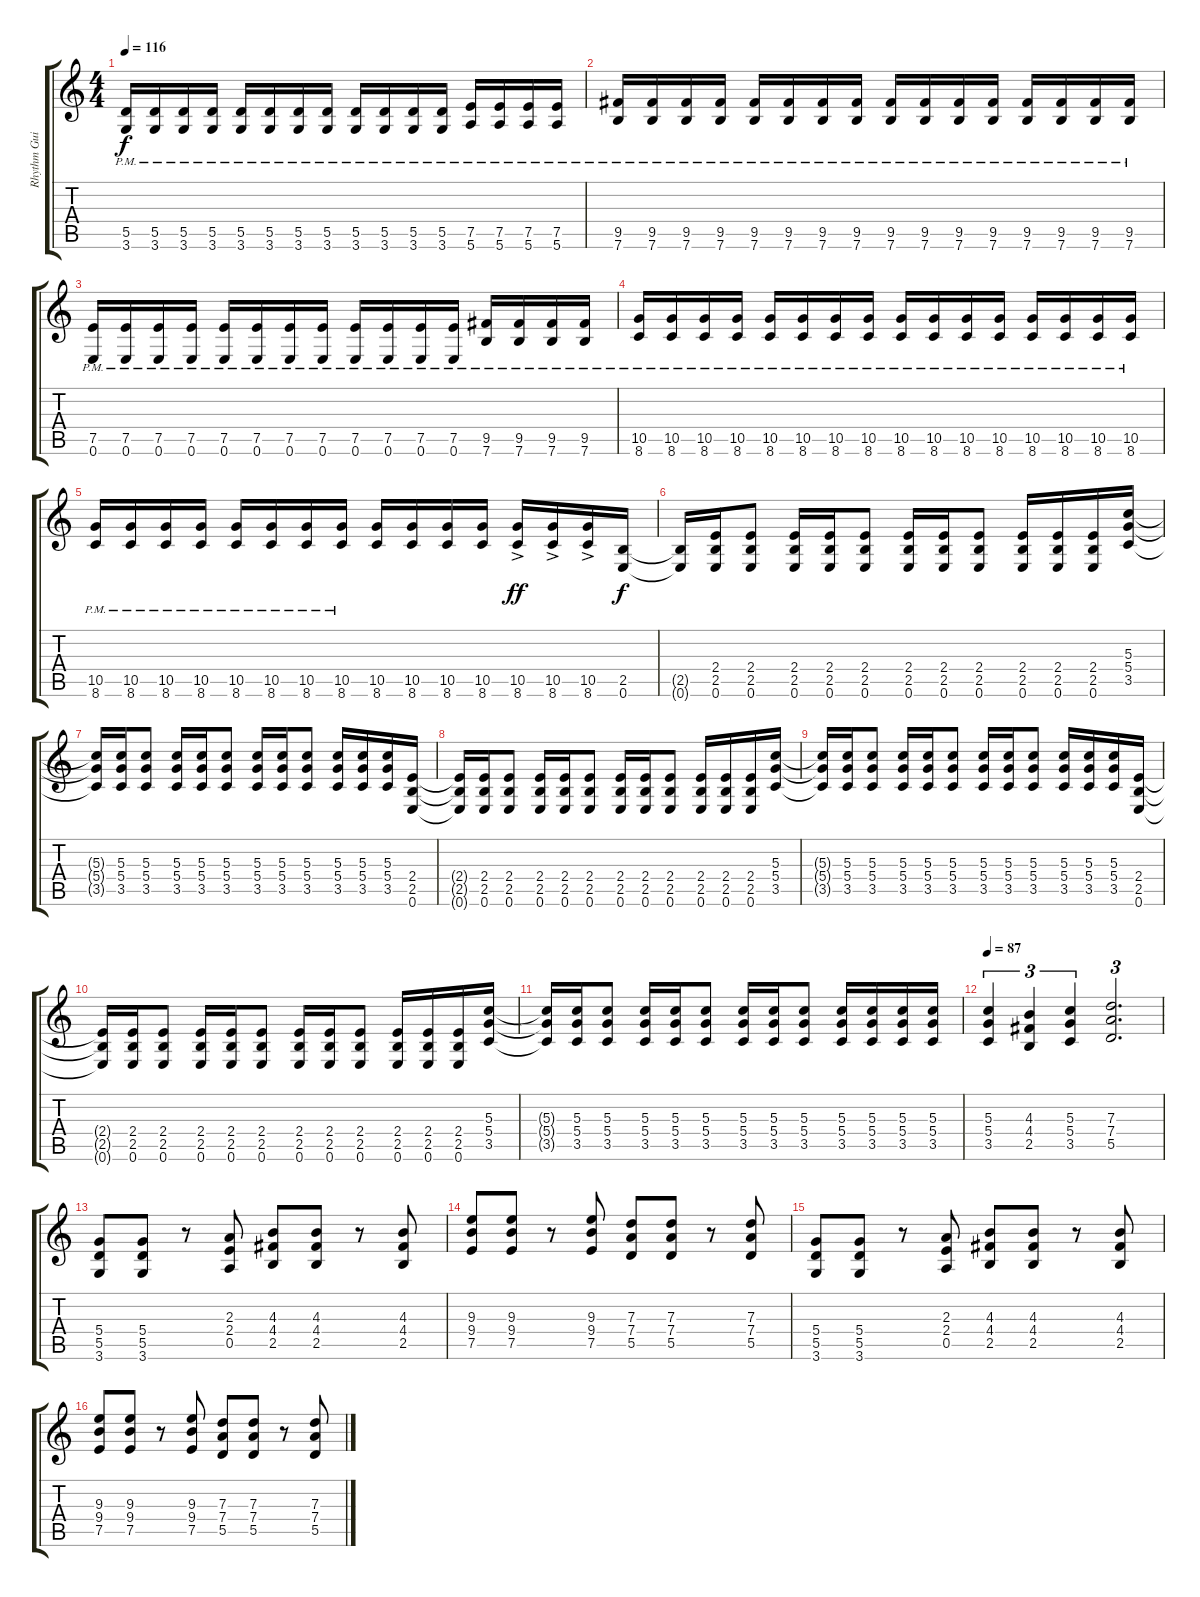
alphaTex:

\track ("Rhythm Guitar" "Rhythm Gui") {instrument distortionguitar}
\staff {score tabs}
\tuning (E4 B3 G3 D3 A2 E2) {hide}
\ts (4 4)
\tempo 116
\clef g2
\ks c
(5.5{pm} 3.6{pm}).16{dy f} (5.5{pm} 3.6{pm}).16 (5.5{pm} 3.6{pm}).16 (5.5{pm} 3.6{pm}).16 (5.5{pm} 3.6{pm}).16 (5.5{pm} 3.6{pm}).16 (5.5{pm} 3.6{pm}).16 (5.5{pm} 3.6{pm}).16 (5.5{pm} 3.6{pm}).16 (5.5{pm} 3.6{pm}).16 (5.5{pm} 3.6{pm}).16 (5.5{pm} 3.6{pm}).16 (7.5{pm} 5.6{pm}).16 (7.5{pm} 5.6{pm}).16 (7.5{pm} 5.6{pm}).16 (7.5{pm} 5.6{pm}).16 |
(9.5{pm} 7.6{pm}).16 (9.5{pm} 7.6{pm}).16 (9.5{pm} 7.6{pm}).16 (9.5{pm} 7.6{pm}).16 (9.5{pm} 7.6{pm}).16 (9.5{pm} 7.6{pm}).16 (9.5{pm} 7.6{pm}).16 (9.5{pm} 7.6{pm}).16 (9.5{pm} 7.6{pm}).16 (9.5{pm} 7.6{pm}).16 (9.5{pm} 7.6{pm}).16 (9.5{pm} 7.6{pm}).16 (9.5{pm} 7.6{pm}).16 (9.5{pm} 7.6{pm}).16 (9.5{pm} 7.6{pm}).16 (9.5{pm} 7.6{pm}).16 |
(7.5{pm} 0.6{pm}).16 (7.5{pm} 0.6{pm}).16 (7.5{pm} 0.6{pm}).16 (7.5{pm} 0.6{pm}).16 (7.5{pm} 0.6{pm}).16 (7.5{pm} 0.6{pm}).16 (7.5{pm} 0.6{pm}).16 (7.5{pm} 0.6{pm}).16 (7.5{pm} 0.6{pm}).16 (7.5{pm} 0.6{pm}).16 (7.5{pm} 0.6{pm}).16 (7.5{pm} 0.6{pm}).16 (9.5{pm} 7.6{pm}).16 (9.5{pm} 7.6{pm}).16 (9.5{pm} 7.6{pm}).16 (9.5{pm} 7.6{pm}).16 |
(10.5{pm} 8.6{pm}).16 (10.5{pm} 8.6{pm}).16 (10.5{pm} 8.6{pm}).16 (10.5{pm} 8.6{pm}).16 (10.5{pm} 8.6{pm}).16 (10.5{pm} 8.6{pm}).16 (10.5{pm} 8.6{pm}).16 (10.5{pm} 8.6{pm}).16 (10.5{pm} 8.6{pm}).16 (10.5{pm} 8.6{pm}).16 (10.5{pm} 8.6{pm}).16 (10.5{pm} 8.6{pm}).16 (10.5{pm} 8.6{pm}).16 (10.5{pm} 8.6{pm}).16 (10.5{pm} 8.6{pm}).16 (10.5{pm} 8.6{pm}).16 |
(10.5{pm} 8.6{pm}).16 (10.5{pm} 8.6{pm}).16 (10.5{pm} 8.6{pm}).16 (10.5{pm} 8.6{pm}).16 (10.5{pm} 8.6{pm}).16 (10.5{pm} 8.6{pm}).16 (10.5{pm} 8.6{pm}).16 (10.5{pm} 8.6{pm}).16 (10.5 8.6).16 (10.5 8.6).16 (10.5 8.6).16 (10.5 8.6).16 (10.5{ac} 8.6{ac}).16{dy ff} (10.5{ac} 8.6{ac}).16 (10.5{ac} 8.6{ac}).16 (2.5 0.6).16{dy f} |
(2.5{t} 0.6{t}).16 (2.4 2.5 0.6).16 (2.4 2.5 0.6).8 (2.4 2.5 0.6).16 (2.4 2.5 0.6).16 (2.4 2.5 0.6).8 (2.4 2.5 0.6).16 (2.4 2.5 0.6).16 (2.4 2.5 0.6).8 (2.4 2.5 0.6).16 (2.4 2.5 0.6).16 (2.4 2.5 0.6).16 (5.3 5.4 3.5).16 |
(5.3{t} 5.4{t} 3.5{t}).16 (5.3 5.4 3.5).16 (5.3 5.4 3.5).8 (5.3 5.4 3.5).16 (5.3 5.4 3.5).16 (5.3 5.4 3.5).8 (5.3 5.4 3.5).16 (5.3 5.4 3.5).16 (5.3 5.4 3.5).8 (5.3 5.4 3.5).16 (5.3 5.4 3.5).16 (5.3 5.4 3.5).16 (2.4 2.5 0.6).16 |
(2.4{t} 2.5{t} 0.6{t}).16 (2.4 2.5 0.6).16 (2.4 2.5 0.6).8 (2.4 2.5 0.6).16 (2.4 2.5 0.6).16 (2.4 2.5 0.6).8 (2.4 2.5 0.6).16 (2.4 2.5 0.6).16 (2.4 2.5 0.6).8 (2.4 2.5 0.6).16 (2.4 2.5 0.6).16 (2.4 2.5 0.6).16 (5.3 5.4 3.5).16 |
(5.3{t} 5.4{t} 3.5{t}).16 (5.3 5.4 3.5).16 (5.3 5.4 3.5).8 (5.3 5.4 3.5).16 (5.3 5.4 3.5).16 (5.3 5.4 3.5).8 (5.3 5.4 3.5).16 (5.3 5.4 3.5).16 (5.3 5.4 3.5).8 (5.3 5.4 3.5).16 (5.3 5.4 3.5).16 (5.3 5.4 3.5).16 (2.4 2.5 0.6).16 |
(2.4{t} 2.5{t} 0.6{t}).16 (2.4 2.5 0.6).16 (2.4 2.5 0.6).8 (2.4 2.5 0.6).16 (2.4 2.5 0.6).16 (2.4 2.5 0.6).8 (2.4 2.5 0.6).16 (2.4 2.5 0.6).16 (2.4 2.5 0.6).8 (2.4 2.5 0.6).16 (2.4 2.5 0.6).16 (2.4 2.5 0.6).16 (5.3 5.4 3.5).16 |
(5.3{t} 5.4{t} 3.5{t}).16 (5.3 5.4 3.5).16 (5.3 5.4 3.5).8 (5.3 5.4 3.5).16 (5.3 5.4 3.5).16 (5.3 5.4 3.5).8 (5.3 5.4 3.5).16 (5.3 5.4 3.5).16 (5.3 5.4 3.5).8 (5.3 5.4 3.5).16 (5.3 5.4 3.5).16 (5.3 5.4 3.5).16 (5.3 5.4 3.5).16 |
\tempo 87
(5.3 5.4 3.5).4{tu (3 2)} (4.3 4.4 2.5).4{tu (3 2)} (5.3 5.4 3.5).4{tu (3 2)} (7.3 7.4 5.5).2{d tu (3 2)} |
(5.4 5.5 3.6).8 (5.4 5.5 3.6).8 r.8 (2.3 2.4 0.5).8 (4.3 4.4 2.5).8 (4.3 4.4 2.5).8 r.8 (4.3 4.4 2.5).8 |
(9.3 9.4 7.5).8 (9.3 9.4 7.5).8 r.8 (9.3 9.4 7.5).8 (7.3 7.4 5.5).8 (7.3 7.4 5.5).8 r.8 (7.3 7.4 5.5).8 |
(5.4 5.5 3.6).8 (5.4 5.5 3.6).8 r.8 (2.3 2.4 0.5).8 (4.3 4.4 2.5).8 (4.3 4.4 2.5).8 r.8 (4.3 4.4 2.5).8 |
(9.3 9.4 7.5).8 (9.3 9.4 7.5).8 r.8 (9.3 9.4 7.5).8 (7.3 7.4 5.5).8 (7.3 7.4 5.5).8 r.8 (7.3 7.4 5.5).8
